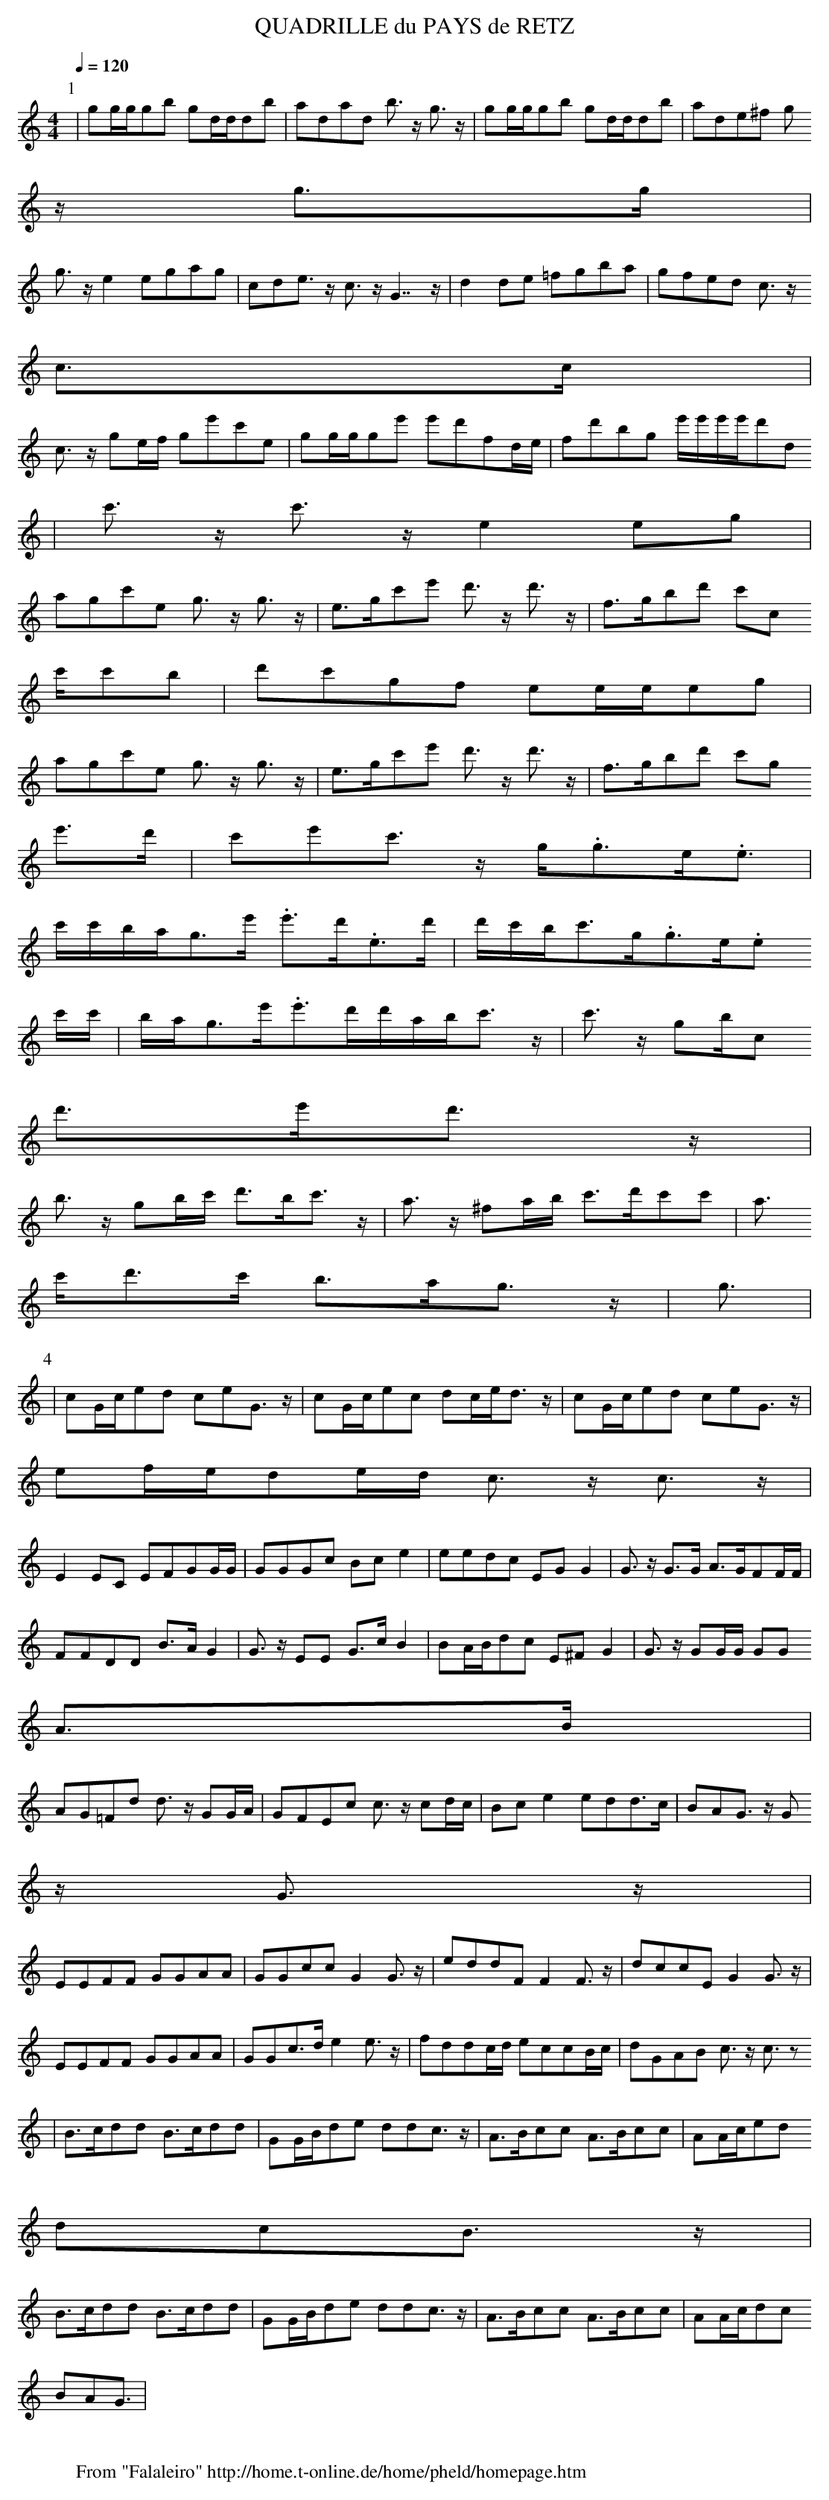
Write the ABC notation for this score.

X:1
T:QUADRILLE du PAYS de RETZ
M:4/4
L:1/8
Q:1/4=120
K:C
P:1
|gg/2g/2gb gd/2d/2db|adad b3/2 z/2 g3/2 z/2 |gg/2g/2gb gd/2d/2db|ade^f g
3/2 z/2 g3/2g/2|
g3/2 z/2 e2 egag|cde3/2 z/2 c3/2 z/2 G7/2 z/2 |d2de =fgba|gfed c3/2 z/2
c3/2c/2|
c3/2 z/2 ge/2f/2 ge'c'e|gg/2g/2ge' e'd'fd/2e/2|fd'bg e'/2e'/2e'/2e'/2d'd
'|c'3/2 z/2 c'3/2 z/2 e2eg|
agc'e g3/2 z/2 g3/2 z/2 |e3/2g/2c'e' d'3/2 z/2 d'3/2 z/2 |f3/2g/2bd' c'c
'/2c'/2c'b|d'c'gf ee/2e/2eg|
agc'e g3/2 z/2 g3/2 z/2 |e3/2g/2c'e' d'3/2 z/2 d'3/2 z/2 |f3/2g/2bd' c'g
e'3/2d'/2|c'e'c'3/2 z/2 g/2.g3/2e/2.e3/2|
c'/2c'/2b/2a/2g3/2e'/2 .e'3/2d'/2.e3/2d'/2|d'/2c'/2b/2c'3/2g/2.g3/2e/2.e
3/2c'/2c'/2|b/2a/2g3/2e'/2.e'3/2d'/2d'/2a/2b/2c'3/2 z/2 |c'3/2 z/2 gb/2c
'/2 d'3/2e'/2d'3/2 z/2 |
b3/2 z/2 gb/2c'/2 d'3/2b/2c'3/2 z/2 |a3/2 z/2 ^fa/2b/2 c'3/2d'/2c'c'|a3/
2c'/2d'3/2c'/2 b3/2a/2g3/2 z/2 |g3/2|
P:4
|cG/2c/2ed ceG3/2 z/2 |cG/2c/2ec dc/2e/2d3/2 z/2 |cG/2c/2ed ceG3/2 z/2 |
ef/2e/2de/2d/2 c3/2 z/2 c3/2 z/2 |
E2EC EFGG/2G/2|GGGc Bce2|eedc EGG2|G3/2 z/2 G3/2G/2 A3/2G/2FF/2F/2|
FFDD B3/2A/2G2|G3/2 z/2 EE G3/2c/2B2|BA/2B/2dc E^FG2|G3/2 z/2 GG/2G/2 GG
A3/2B/2|
AG=Fd d3/2 z/2 GG/2A/2|GFEc c3/2 z/2 cd/2c/2|Bce2 edd3/2c/2|BAG3/2 z/2 G
3/2 z/2 G3/2 z/2 |
EEFF GGAA|GGcc G2G3/2 z/2 |eddF F2F3/2 z/2 |dccE G2G3/2 z/2 |
EEFF GGAA|GGc3/2d/2 e2e3/2 z/2 |fddc/2d/2 eccB/2c/2|dGAB c3/2 z/2 c3/2 z
/2 |
B3/2c/2dd B3/2c/2dd|GG/2B/2de ddc3/2 z/2 |A3/2B/2cc A3/2B/2cc|AA/2c/2ed
dcB3/2 z/2 |
B3/2c/2dd B3/2c/2dd|GG/2B/2de ddc3/2 z/2 |A3/2B/2cc A3/2B/2cc|AA/2c/2dc
BAG3/2|
W:
W: From "Falaleiro" http://home.t-online.de/home/pheld/homepage.htm
